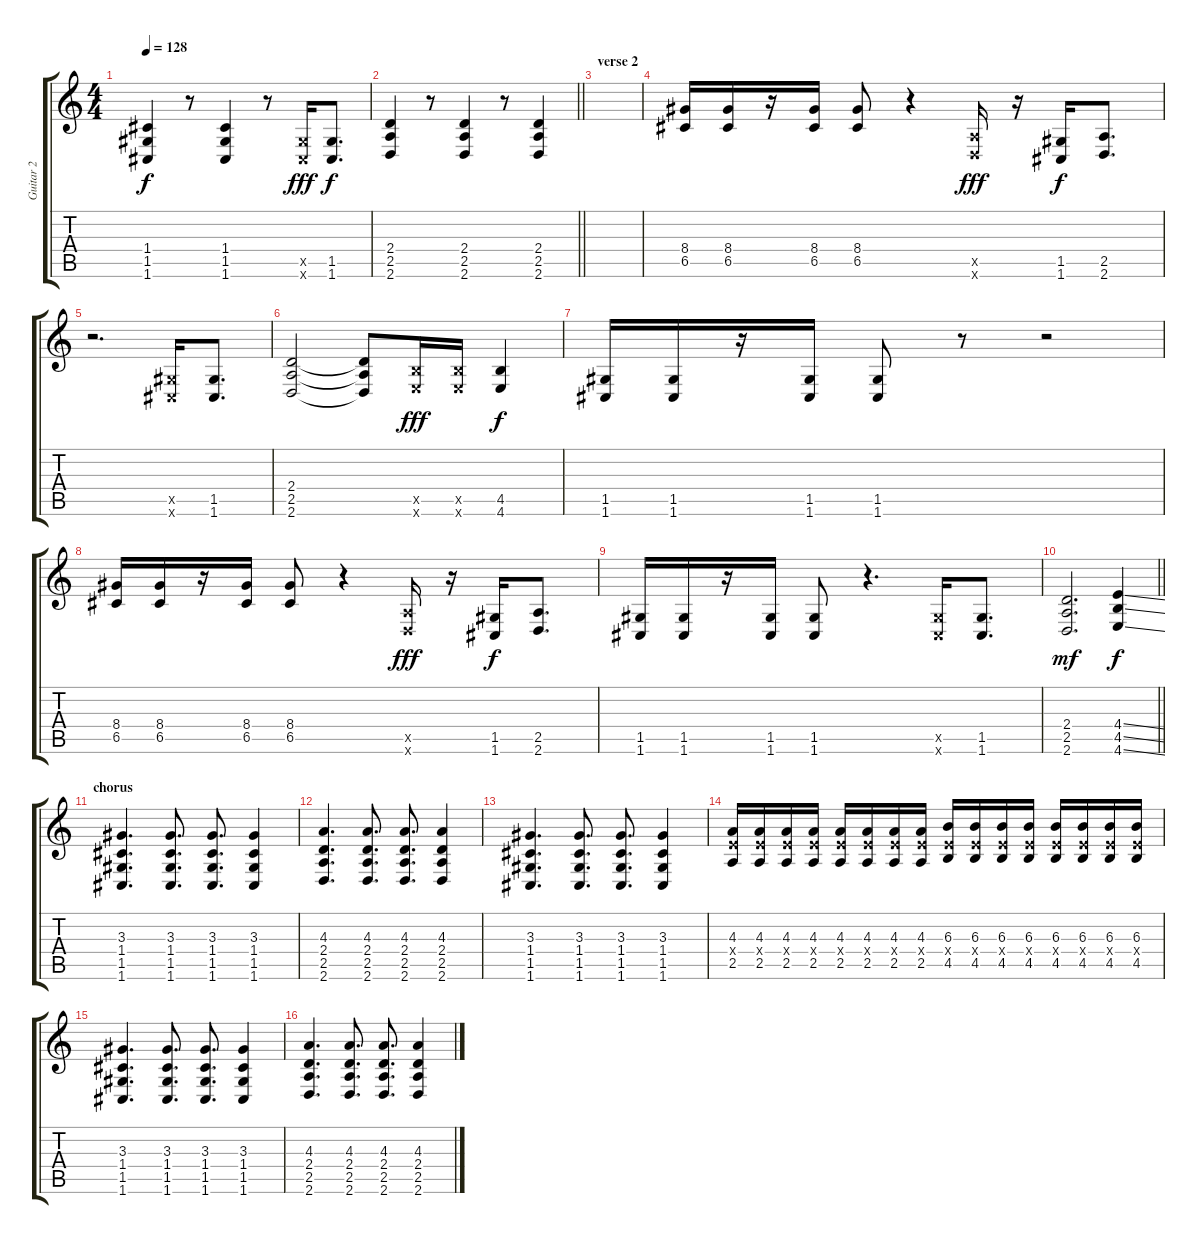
\track ("Guitar 2" "Guitar 2") {instrument distortionguitar}
\staff {score tabs}
\tuning (D4 A3 F3 C3 G2 C2) {hide}
\ts (4 4)
\tempo 128
\clef g2
\ks c
(1.4 1.5 1.6).4{dy f} r.8 (1.4 1.5 1.6).4 r.8 (1.5{x} 1.6{x}).16{dy fff} (1.5 1.6).8{d dy f} |
\barLineRight lightlight
(2.4 2.5 2.6).4 r.8 (2.4 2.5 2.6).4 r.8 (2.4 2.5 2.6).4 |
\section ("" "verse 2")
|
(8.4 6.5).16 (8.4 6.5).16 r.16 (8.4 6.5).16 (8.4 6.5).8 r.4 (2.5{x} 2.6{x}).16{dy fff} r.16 (1.5 1.6).16{dy f} (2.5 2.6).8{d} |
r.2{d} (1.5{x} 1.6{x}).16 (1.5 1.6).8{d} |
(2.4 2.5 2.6).2 (2.4{t} 2.5{t} 2.6{t}).8 (4.5{x} 4.6{x}).16{dy fff} (4.5{x} 4.6{x}).16 (4.5 4.6).4{dy f} |
(1.5 1.6).16 (1.5 1.6).16 r.16 (1.5 1.6).16 (1.5 1.6).8 r.8 r.2 |
(8.4 6.5).16 (8.4 6.5).16 r.16 (8.4 6.5).16 (8.4 6.5).8 r.4 (2.5{x} 2.6{x}).16{dy fff} r.16 (1.5 1.6).16{dy f} (2.5 2.6).8{d} |
(1.5 1.6).16 (1.5 1.6).16 r.16 (1.5 1.6).16 (1.5 1.6).8 r.4{d} (1.5{x} 1.6{x}).16 (1.5 1.6).8{d} |
\barLineRight lightlight
(2.4 2.5 2.6).2{d dy mf} (4.4{ss} 4.5{ss} 4.6{ss}).4{dy f} |
\section ("" "chorus")
(3.3 1.4 1.5 1.6).4{d} (3.3 1.4 1.5 1.6).8{d} (3.3 1.4 1.5 1.6).8{d} (3.3 1.4 1.5 1.6).4 |
(4.3 2.4 2.5 2.6).4{d} (4.3 2.4 2.5 2.6).8{d} (4.3 2.4 2.5 2.6).8{d} (4.3 2.4 2.5 2.6).4 |
(3.3 1.4 1.5 1.6).4{d} (3.3 1.4 1.5 1.6).8{d} (3.3 1.4 1.5 1.6).8{d} (3.3 1.4 1.5 1.6).4 |
(4.3 4.4{x} 2.5).16 (4.3 4.4{x} 2.5).16 (4.3 4.4{x} 2.5).16 (4.3 4.4{x} 2.5).16 (4.3 4.4{x} 2.5).16 (4.3 4.4{x} 2.5).16 (4.3 4.4{x} 2.5).16 (4.3 4.4{x} 2.5).16 (6.3 4.4{x} 4.5).16 (6.3 4.4{x} 4.5).16 (6.3 4.4{x} 4.5).16 (6.3 4.4{x} 4.5).16 (6.3 4.4{x} 4.5).16 (6.3 4.4{x} 4.5).16 (6.3 4.4{x} 4.5).16 (6.3 4.4{x} 4.5).16 |
(3.3 1.4 1.5 1.6).4{d} (3.3 1.4 1.5 1.6).8{d} (3.3 1.4 1.5 1.6).8{d} (3.3 1.4 1.5 1.6).4 |
(4.3 2.4 2.5 2.6).4{d} (4.3 2.4 2.5 2.6).8{d} (4.3 2.4 2.5 2.6).8{d} (4.3 2.4 2.5 2.6).4
